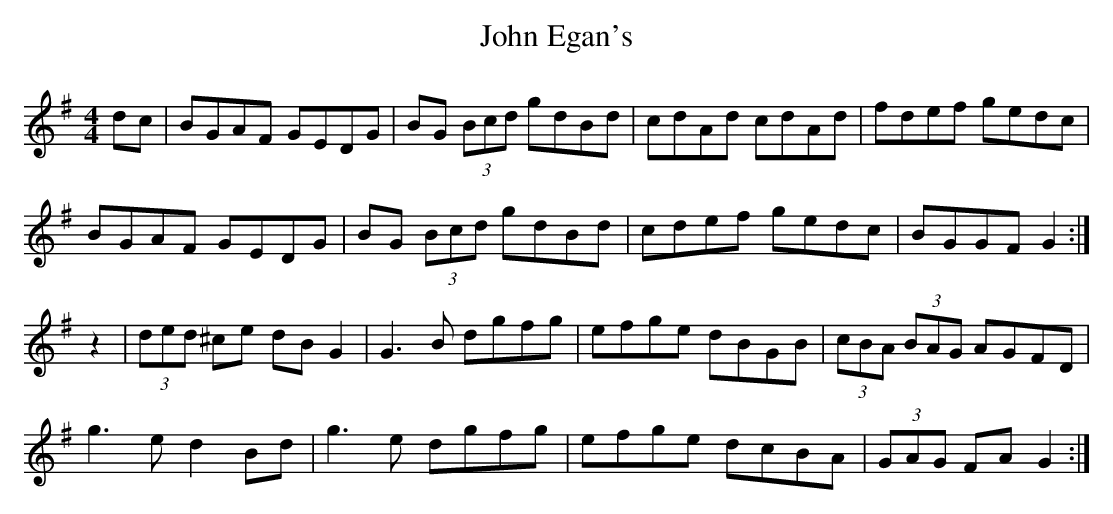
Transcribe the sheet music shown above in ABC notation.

X:1
T: John Egan's
M: 4/4
L: 1/8
K: G
dc|BGAF GEDG|BG (3Bcd gdBd|cdAd cdAd|fdef gedc |
BGAF GEDG|BG (3Bcd gdBd|cdef gedc|BGGF G2 :|
z2|(3ded ^ce dB G2|G3 B dgfg|efge dBGB|\
(3cBA (3BAG AGFD |
g3 e d2 Bd|g3 e dgfg|efge dcBA|(3GAG FA G2 :|
